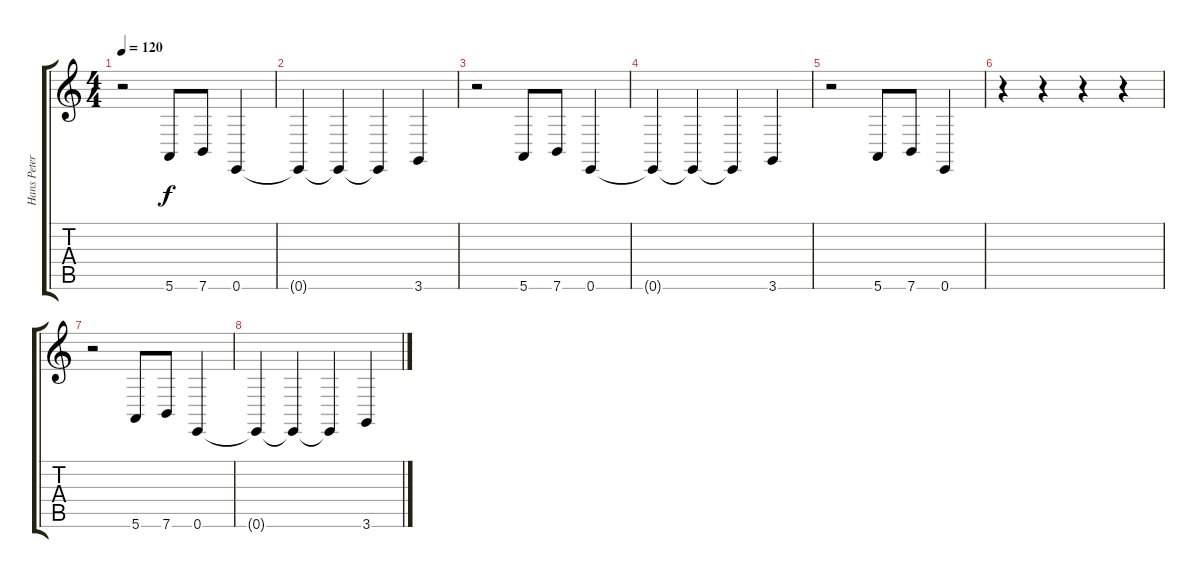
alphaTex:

\track ("Hans Peter Katzenburg KB 2" "Hans Peter") {instrument acousticgrandpiano}
\staff {score tabs}
\tuning (E4 B3 G3 D3 A2 E2) {hide}
\ts (4 4)
\tempo 120
\clef g2
\ks c
r.2{dy f instrument acousticgrandpiano} 5.6.8 7.6.8 0.6.4 |
0.6{t}.4 0.6{t}.4 0.6{t}.4 3.6.4 |
r.2 5.6.8 7.6.8 0.6.4 |
0.6{t}.4 0.6{t}.4 0.6{t}.4 3.6.4 |
r.2 5.6.8 7.6.8 0.6.4 |
r.4 r.4 r.4 r.4 |
r.2 5.6.8 7.6.8 0.6.4 |
0.6{t}.4 0.6{t}.4 0.6{t}.4 3.6.4
